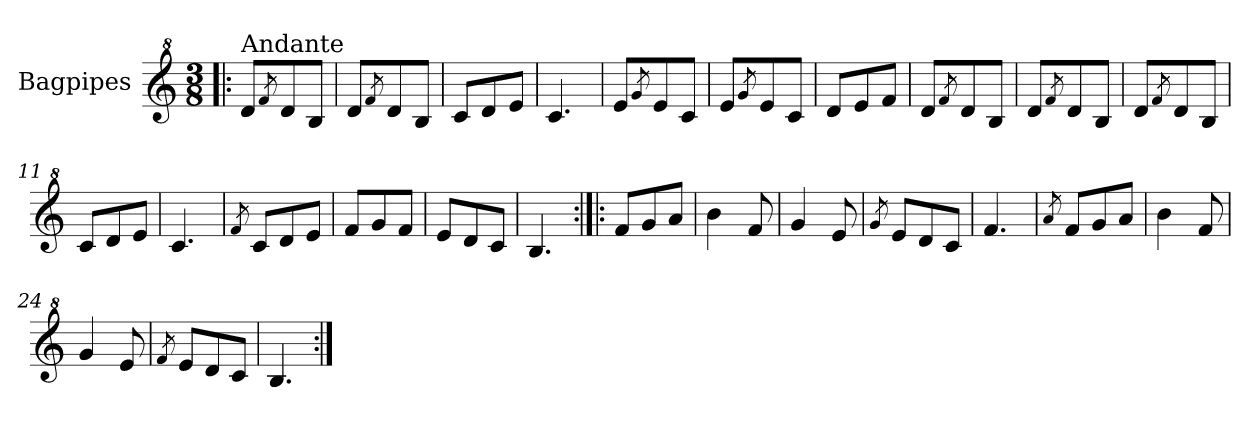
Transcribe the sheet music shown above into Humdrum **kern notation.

**kern
*part1
*staff1
*I"Bagpipes
*I'Bag
*clefG^2
*k[]
*C:
*M3/8
=1!|:
!LO:TX:a:t=Andante
8dd/L
8qff/
8dd/
8b/J
=2
8dd/L
8qff/
8dd/
8b/J
=3
8cc/L
8dd/
8ee/J
=4
4.cc/
=5
8ee/L
8qgg/
8ee/
8cc/J
=6
8ee/L
8qgg/
8ee/
8cc/J
=7
8dd/L
8ee/
8ff/J
=8
8dd/L
8qff/
8dd/
8b/J
=9
8dd/L
8qff/
8dd/
8b/J
!!LO:LB:g=z
=10
8dd/L
8qff/
8dd/
8b/J
=11
8cc/L
8dd/
8ee/J
=12
4.cc/
=13
8qff/
8cc/L
8dd/
8ee/J
=14
8ff/L
8gg/
8ff/J
=15
8ee/L
8dd/
8cc/J
=16
4.b/
=17:|!|:
8ff/L
8gg/
8aa/J
=18
4bb\
8ff/
=19
4gg/
8ee/
=20
8qgg/
8ee/L
8dd/
8cc/J
=21
4.ff/
!!LO:LB:g=z
=22
8qaa/
8ff/L
8gg/
8aa/J
=23
4bb\
8ff/
=24
4gg/
8ee/
=25
8qff/
8ee/L
8dd/
8cc/J
=26
4.b/
=:|!
*-
